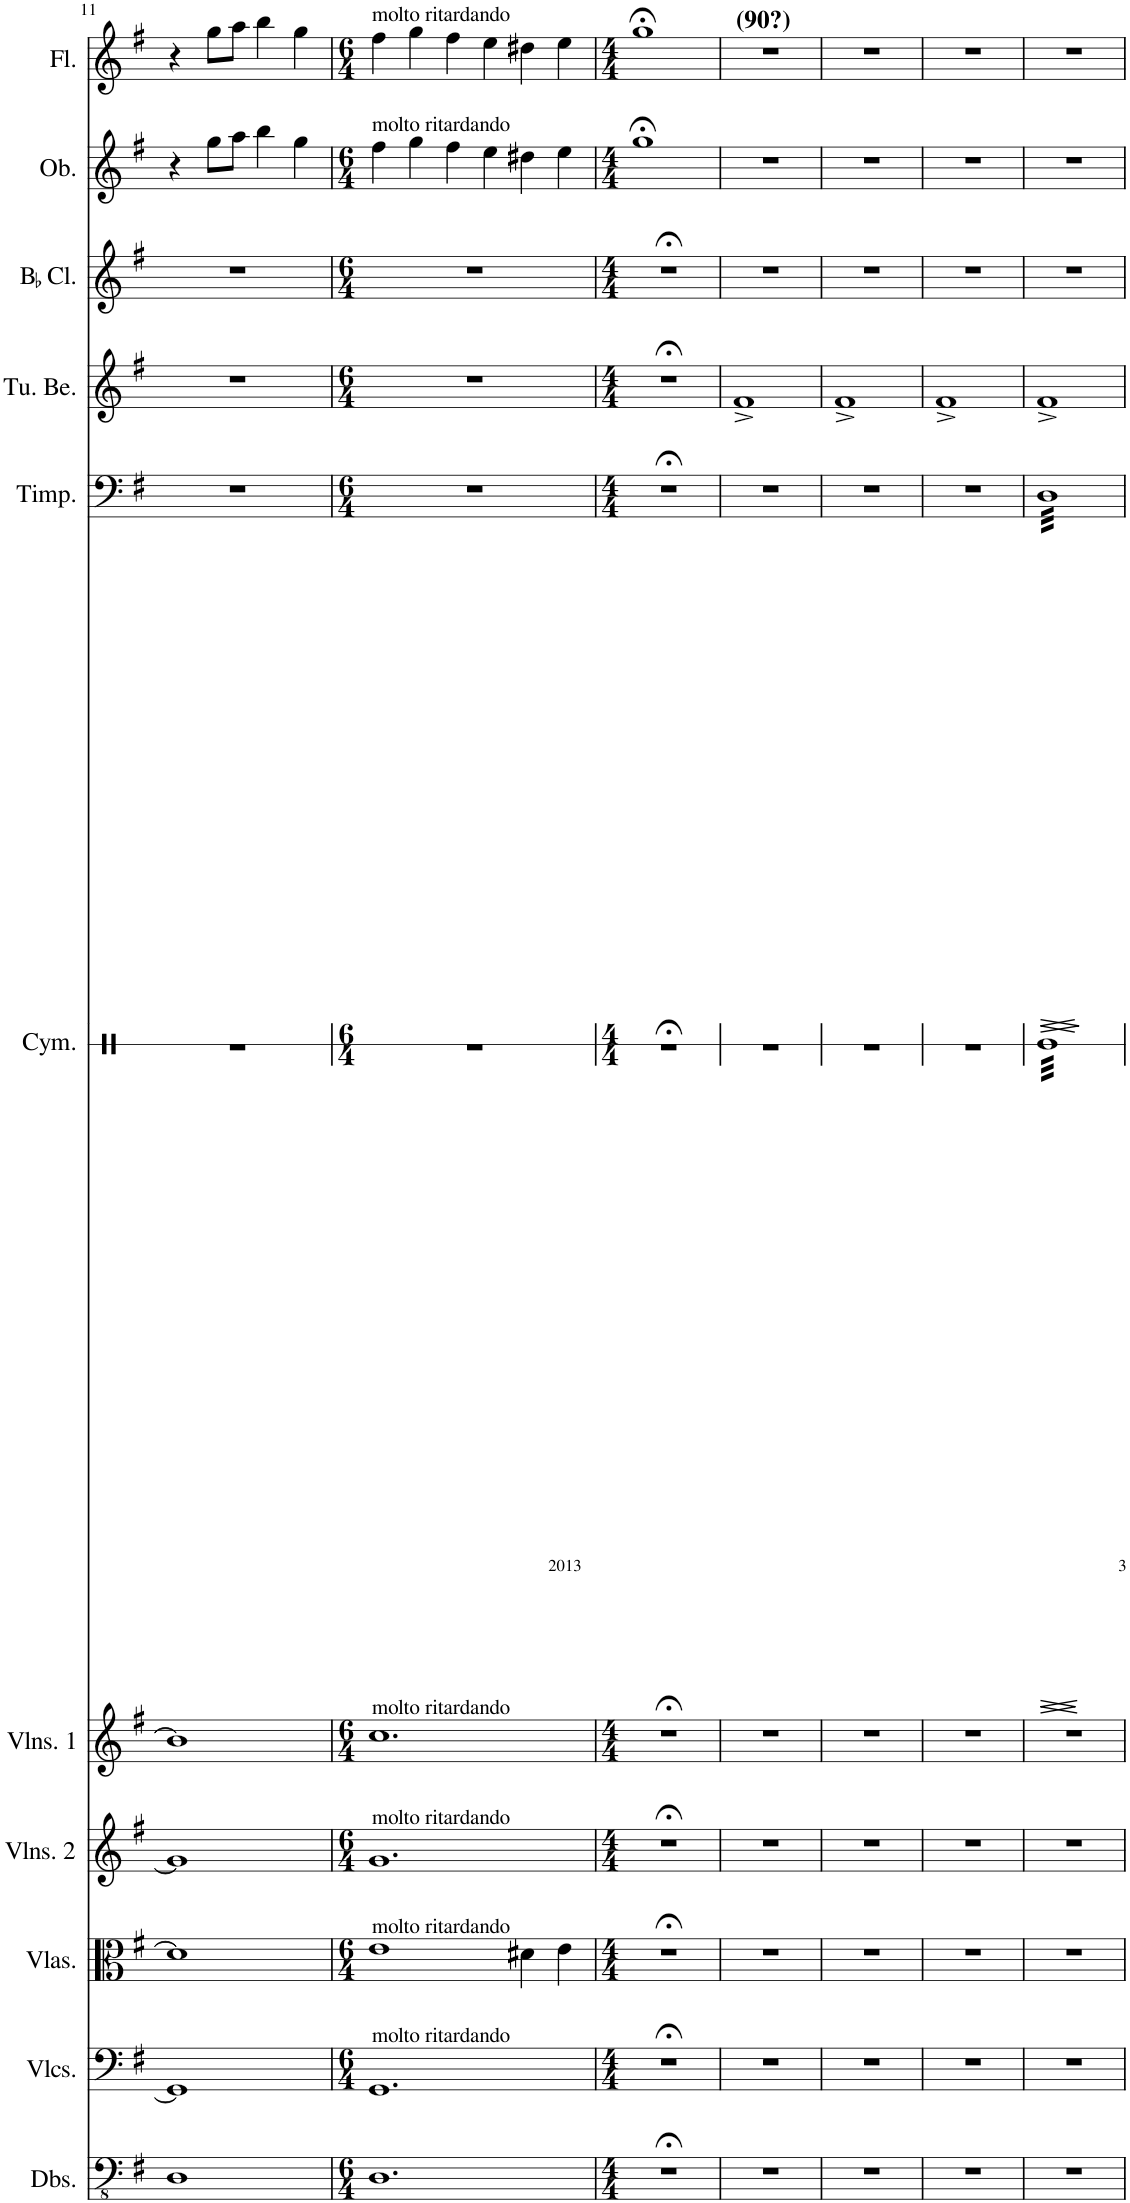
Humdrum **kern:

**kern	**kern	**kern	**kern	**kern	**kern	**dynam	**kern	**dynam	**kern	**kern	**kern	**kern
*part11	*part10	*part9	*part8	*part7	*part6	*part6	*part5	*part5	*part4	*part3	*part2	*part1
*staff11	*staff10	*staff9	*staff8	*staff7	*staff6	*staff6	*staff5	*staff5	*staff4	*staff3	*staff2	*staff1
*I"Double Basses	*I"Violoncellos	*I"Violas	*I"Violins 2	*I"Violins 1	*I"Cymbal	*	*I"Timpani	*	*I"Tubular Bells	*I"BaccidentalFlat Clarinet	*I"Oboe	*I"Flute
*I'Dbs.	*I'Vlcs.	*I'Vlas.	*I'Vlns. 2	*I'Vlns. 1	*I'Cym.	*	*I'Timp.	*	*I'Tu. Be.	*I'BaccidentalFlat Cl.	*I'Ob.	*I'Fl.
!!LO:PB:g=z
*clefFv4	*clefF4	*clefC3	*clefG2	*clefG2	*clefX	*	*clefF4	*	*clefG2	*clefG2	*clefG2	*clefG2
*	*	*	*	*	*	*	*	*	*	*ITrd1c2	*	*
*k[f#]	*k[f#]	*k[f#]	*k[f#]	*k[f#]	*k[]	*	*k[f#]	*	*k[f#]	*k[f#]	*k[f#]	*k[f#]
*M4/4	*M4/4	*M4/4	*M4/4	*M4/4	*M4/4	*	*M4/4	*	*M4/4	*M4/4	*M4/4	*M4/4
=11	=11	=11	=11	=11	=11	=11	=11	=11	=11	=11	=11	=11
1DD	1GG]	1d]	1g]	1b]	1r	.	1r	.	1r	1r	4r	4r
.	.	.	.	.	.	.	.	.	.	.	8gg\L	8gg\L
.	.	.	.	.	.	.	.	.	.	.	8aa\J	8aa\J
.	.	.	.	.	.	.	.	.	.	.	4bb\	4bb\
.	.	.	.	.	.	.	.	.	.	.	4gg\	4gg\
=12	=12	=12	=12	=12	=12	=12	=12	=12	=12	=12	=12	=12
*M6/4	*M6/4	*M6/4	*M6/4	*M6/4	*M6/4	*	*M6/4	*	*M6/4	*M6/4	*M6/4	*M6/4
!	!	!	!	!	!	!	!	!	!	!	!	!LO:TX:a:t=molto ritardando
!	!	!	!	!	!	!	!	!	!	!	!LO:TX:a:t=molto ritardando	!
!	!	!	!	!LO:TX:a:t=molto ritardando	!	!	!	!	!	!	!	!
!	!	!	!LO:TX:a:t=molto ritardando	!	!	!	!	!	!	!	!	!
!	!	!LO:TX:a:t=molto ritardando	!	!	!	!	!	!	!	!	!	!
!	!LO:TX:a:t=molto ritardando	!	!	!	!	!	!	!	!	!	!	!
1.DD	1.GG	1e	1.g	1.cc	1.r	.	1.r	.	1.r	1.r	4ff#\	4ff#\
.	.	.	.	.	.	.	.	.	.	.	4gg\	4gg\
.	.	.	.	.	.	.	.	.	.	.	4ff#\	4ff#\
.	.	.	.	.	.	.	.	.	.	.	4ee\	4ee\
.	.	4d#X\	.	.	.	.	.	.	.	.	4dd#X\	4dd#X\
.	.	4e\	.	.	.	.	.	.	.	.	4ee\	4ee\
=13	=13	=13	=13	=13	=13	=13	=13	=13	=13	=13	=13	=13
*M4/4	*M4/4	*M4/4	*M4/4	*M4/4	*M4/4	*	*M4/4	*	*M4/4	*M4/4	*M4/4	*M4/4
1r;<	1r;<	1r;<	1r;<	1r;<	1r;<	.	1r;<	.	1r;<	1r;<	1gg;<	1gg;<
=14	=14	=14	=14	=14	=14	=14	=14	=14	=14	=14	=14	=14
!	!	!	!	!	!	!	!	!	!	!	!	!LO:TX:a:B:t=(90?)
1r	1r	1r	1r	1r	1r	.	1r	.	1f#^	1r	1r	1r
=15	=15	=15	=15	=15	=15	=15	=15	=15	=15	=15	=15	=15
1r	1r	1r	1r	1r	1r	.	1r	.	1f#^	1r	1r	1r
=16	=16	=16	=16	=16	=16	=16	=16	=16	=16	=16	=16	=16
1r	1r	1r	1r	1r	1r	.	1r	.	1f#^	1r	1r	1r
=17	=17	=17	=17	=17	=17	=17	=17	=17	=17	=17	=17	=17
!	!	!	!	!	!	!LO:HP:b	!	!LO:HP:b	!	!	!	!
*	*	*	*	*	*tremolo	*	*	*	*	*	*	*
*	*	*	*	*	*	*	*tremolo	*	*	*	*	*
1r	1r	1r	1r	1r	32ReLLL	<	32DLLL	<	1f#^	1r	1r	1r
.	.	.	.	.	32Re	.	32D	.	.	.	.	.
.	.	.	.	.	32Re	.	32D	.	.	.	.	.
.	.	.	.	.	32Re	.	32D	.	.	.	.	.
.	.	.	.	.	32Re	.	32D	.	.	.	.	.
.	.	.	.	.	32Re	.	32D	.	.	.	.	.
.	.	.	.	.	32Re	.	32D	.	.	.	.	.
.	.	.	.	.	32Re	.	32D	.	.	.	.	.
.	.	.	.	.	32Re	.	32D	.	.	.	.	.
.	.	.	.	.	32Re	.	32D	.	.	.	.	.
.	.	.	.	.	32Re	.	32D	.	.	.	.	.
.	.	.	.	.	32Re	.	32D	.	.	.	.	.
.	.	.	.	.	32Re	.	32D	.	.	.	.	.
.	.	.	.	.	32Re	.	32D	.	.	.	.	.
.	.	.	.	.	32Re	.	32D	.	.	.	.	.
.	.	.	.	.	32Re	.	32D	.	.	.	.	.
.	.	.	.	.	32Re	.	32D	.	.	.	.	.
.	.	.	.	.	32Re	.	32D	.	.	.	.	.
.	.	.	.	.	32Re	.	32D	.	.	.	.	.
.	.	.	.	.	32Re	.	32D	.	.	.	.	.
.	.	.	.	.	32Re	.	32D	.	.	.	.	.
.	.	.	.	.	32Re	.	32D	.	.	.	.	.
.	.	.	.	.	32Re	.	32D	.	.	.	.	.
.	.	.	.	.	32Re	.	32D	.	.	.	.	.
.	.	.	.	.	32Re	.	32D	.	.	.	.	.
.	.	.	.	.	32Re	.	32D	.	.	.	.	.
.	.	.	.	.	32Re	.	32D	.	.	.	.	.
.	.	.	.	.	32Re	.	32D	.	.	.	.	.
.	.	.	.	.	32Re	.	32D	.	.	.	.	.
.	.	.	.	.	32Re	.	32D	.	.	.	.	.
.	.	.	.	.	32Re	.	32D	.	.	.	.	.
.	.	.	.	.	32ReJJJ	.	32DJJJ	.	.	.	.	.
*	*	*	*	*	*	*	*Xtremolo	*	*	*	*	*
*	*	*	*	*	*Xtremolo	*	*	*	*	*	*	*
.	.	.	.	.	.	[	.	[	.	.	.	.
=	=	=	=	=	=	=	=	=	=	=	=	=
*-	*-	*-	*-	*-	*-	*-	*-	*-	*-	*-	*-	*-
